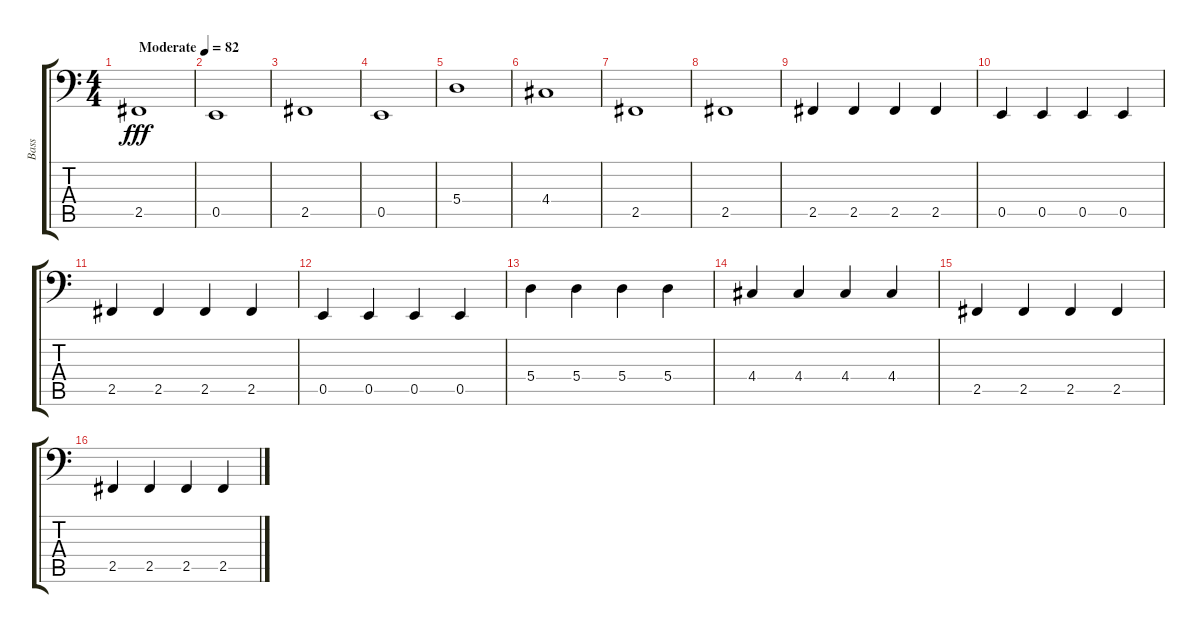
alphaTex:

\track ("Bass" "Bass") {instrument electricbassfinger}
\staff {score tabs}
\tuning (C3 G2 D2 A1 E1 B0) {hide}
\ts (4 4)
\tempo (82 "Moderate")
\clef f4
\ks c
2.5.1{dy fff instrument electricbassfinger} |
0.5.1 |
2.5.1 |
0.5.1 |
5.4.1 |
4.4.1 |
2.5.1 |
2.5.1 |
2.5.4 2.5.4 2.5.4 2.5.4 |
0.5.4 0.5.4 0.5.4 0.5.4 |
2.5.4 2.5.4 2.5.4 2.5.4 |
0.5.4 0.5.4 0.5.4 0.5.4 |
5.4.4 5.4.4 5.4.4 5.4.4 |
4.4.4 4.4.4 4.4.4 4.4.4 |
2.5.4 2.5.4 2.5.4 2.5.4 |
2.5.4 2.5.4 2.5.4 2.5.4
